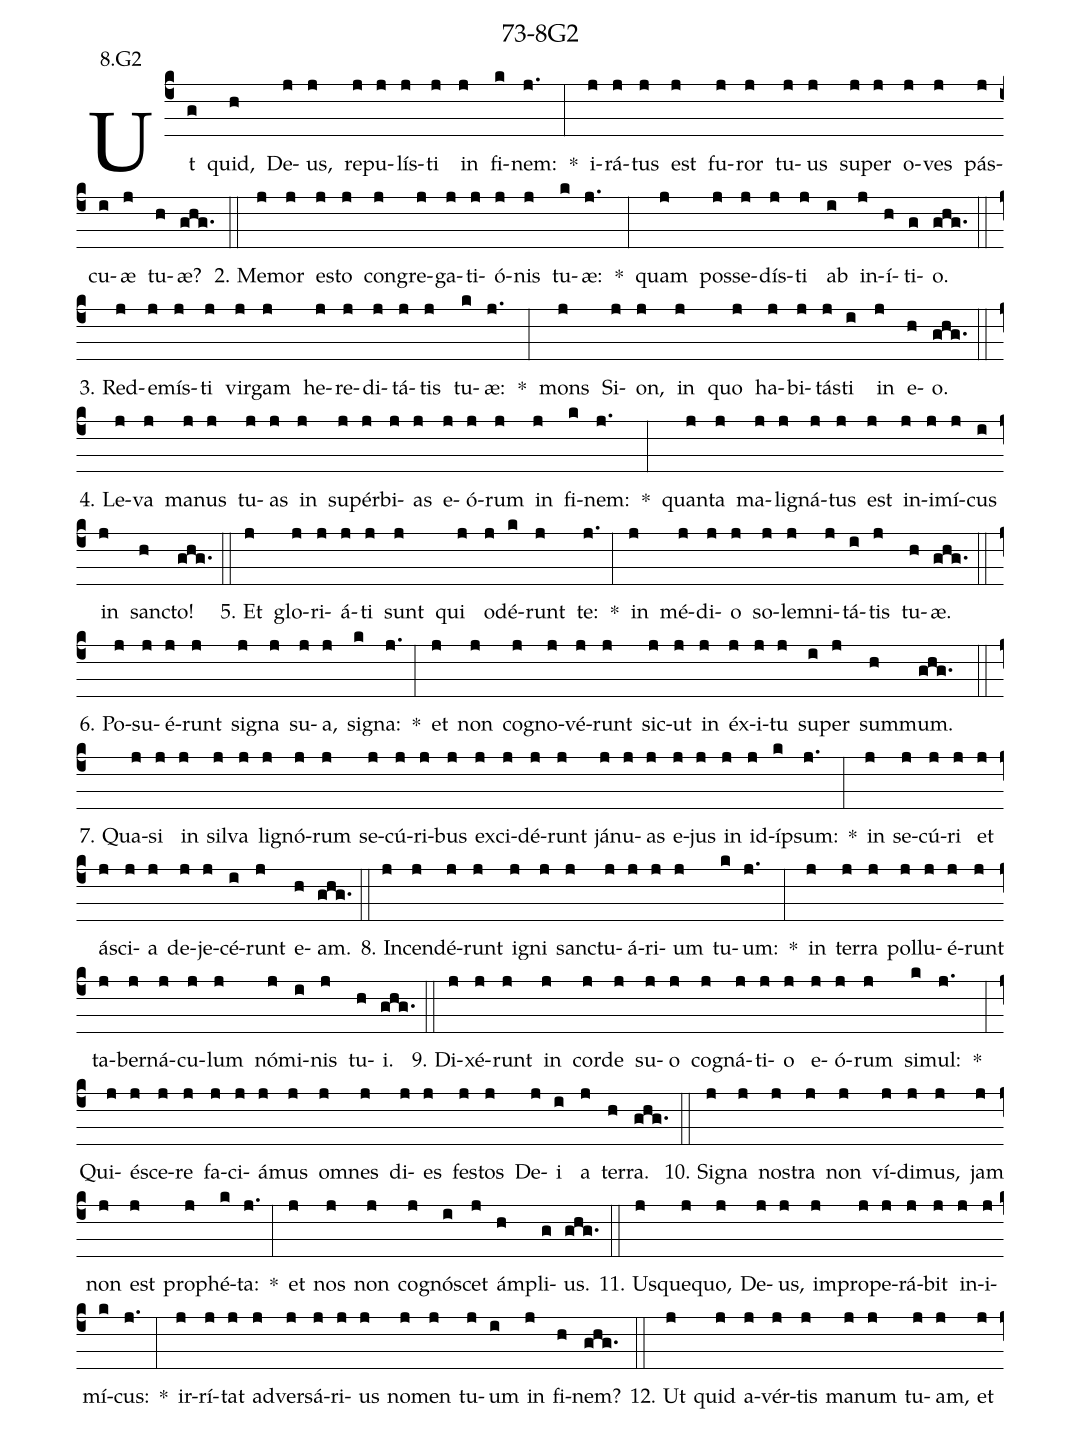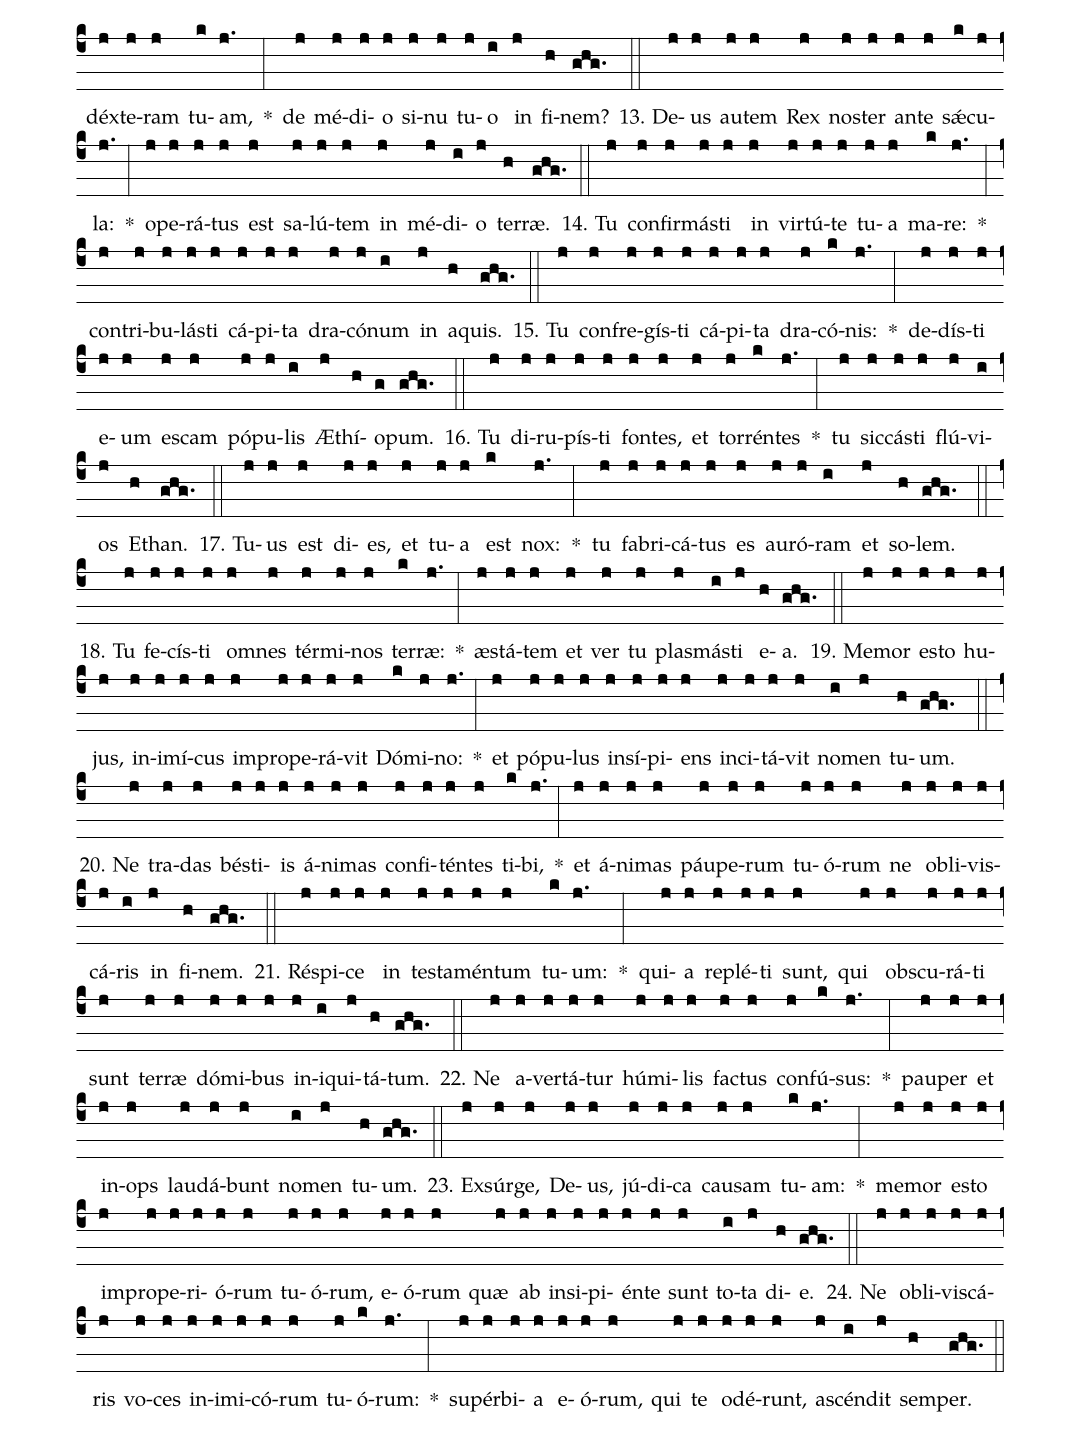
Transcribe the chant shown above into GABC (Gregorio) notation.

name: 73-8G2;
annotation: 8.G2;
%%
(c4)Ut(g) quid,(h) De(j)us,(j) re(j)pu(j)lís(j)ti(j) in(j) fi(k)nem:(j.) *(:) i(j)rá(j)tus(j) est(j) fu(j)ror(j) tu(j)us(j) su(j)per(j) o(j)ves(j) pás(j)cu(i)æ(j) tu(h)æ?(ghg.) (::)
2. Me(j)mor(j) es(j)to(j) con(j)gre(j)ga(j)ti(j)ó(j)nis(j) tu(k)æ:(j.) *(:) quam(j) pos(j)se(j)dís(j)ti(j) ab(i) in(j)í(h)ti(g)o.(ghg.) (::)
3. Red(j)e(j)mís(j)ti(j) vir(j)gam(j) he(j)re(j)di(j)tá(j)tis(j) tu(k)æ:(j.) *(:) mons(j) Si(j)on,(j) in(j) quo(j) ha(j)bi(j)tás(j)ti(i) in(j) e(h)o.(ghg.) (::)
4. Le(j)va(j) ma(j)nus(j) tu(j)as(j) in(j) su(j)pér(j)bi(j)as(j) e(j)ó(j)rum(j) in(j) fi(k)nem:(j.) *(:) quan(j)ta(j) ma(j)li(j)gná(j)tus(j) est(j) in(j)i(j)mí(j)cus(i) in(j) sanc(h)to!(ghg.) (::)
5. Et(j) glo(j)ri(j)á(j)ti(j) sunt(j) qui(j) o(j)dé(k)runt(j) te:(j.) *(:) in(j) mé(j)di(j)o(j) so(j)lem(j)ni(j)tá(i)tis(j) tu(h)æ.(ghg.) (::)
6. Po(j)su(j)é(j)runt(j) si(j)gna(j) su(j)a,(j) si(k)gna:(j.) *(:) et(j) non(j) co(j)gno(j)vé(j)runt(j) sic(j)ut(j) in(j) éx(j)i(j)tu(j) su(i)per(j) sum(h)mum.(ghg.) (::)
7. Qua(j)si(j) in(j) sil(j)va(j) li(j)gnó(j)rum(j) se(j)cú(j)ri(j)bus(j) ex(j)ci(j)dé(j)runt(j) já(j)nu(j)as(j) e(j)jus(j) in(j) id(j)íp(k)sum:(j.) *(:) in(j) se(j)cú(j)ri(j) et(j) á(j)sci(j)a(j) de(j)je(j)cé(i)runt(j) e(h)am.(ghg.) (::)
8. In(j)cen(j)dé(j)runt(j) i(j)gni(j) sanc(j)tu(j)á(j)ri(j)um(j) tu(k)um:(j.) *(:) in(j) ter(j)ra(j) pol(j)lu(j)é(j)runt(j) ta(j)ber(j)ná(j)cu(j)lum(j) nó(j)mi(i)nis(j) tu(h)i.(ghg.) (::)
9. Di(j)xé(j)runt(j) in(j) cor(j)de(j) su(j)o(j) co(j)gná(j)ti(j)o(j) e(j)ó(j)rum(j) si(k)mul:(j.) *(:) Qui(j)é(j)sce(j)re(j) fa(j)ci(j)á(j)mus(j) om(j)nes(j) di(j)es(j) fes(j)tos(j) De(j)i(i) a(j) ter(h)ra.(ghg.) (::)
10. Si(j)gna(j) nos(j)tra(j) non(j) ví(j)di(j)mus,(j) jam(j) non(j) est(j) pro(j)phé(k)ta:(j.) *(:) et(j) nos(j) non(j) co(j)gnó(i)scet(j) ám(h)pli(g)us.(ghg.) (::)
11. Us(j)que(j)quo,(j) De(j)us,(j) im(j)pro(j)pe(j)rá(j)bit(j) in(j)i(j)mí(k)cus:(j.) *(:) ir(j)rí(j)tat(j) ad(j)ver(j)sá(j)ri(j)us(j) no(j)men(j) tu(j)um(i) in(j) fi(h)nem?(ghg.) (::)
12. Ut(j) quid(j) a(j)vér(j)tis(j) ma(j)num(j) tu(j)am,(j) et(j) déx(j)te(j)ram(j) tu(k)am,(j.) *(:) de(j) mé(j)di(j)o(j) si(j)nu(j) tu(j)o(i) in(j) fi(h)nem?(ghg.) (::)
13. De(j)us(j) au(j)tem(j) Rex(j) nos(j)ter(j) an(j)te(j) sǽ(k)cu(j)la:(j.) *(:) o(j)pe(j)rá(j)tus(j) est(j) sa(j)lú(j)tem(j) in(j) mé(j)di(i)o(j) ter(h)ræ.(ghg.) (::)
14. Tu(j) con(j)fir(j)más(j)ti(j) in(j) vir(j)tú(j)te(j) tu(j)a(j) ma(k)re:(j.) *(:) con(j)tri(j)bu(j)lás(j)ti(j) cá(j)pi(j)ta(j) dra(j)có(j)num(i) in(j) a(h)quis.(ghg.) (::)
15. Tu(j) con(j)fre(j)gís(j)ti(j) cá(j)pi(j)ta(j) dra(j)có(k)nis:(j.) *(:) de(j)dís(j)ti(j) e(j)um(j) es(j)cam(j) pó(j)pu(j)lis(i) Æ(j)thí(h)o(g)pum.(ghg.) (::)
16. Tu(j) di(j)ru(j)pís(j)ti(j) fon(j)tes,(j) et(j) tor(j)rén(k)tes(j.) *(:) tu(j) sic(j)cás(j)ti(j) flú(j)vi(i)os(j) E(h)than.(ghg.) (::)
17. Tu(j)us(j) est(j) di(j)es,(j) et(j) tu(j)a(j) est(k) nox:(j.) *(:) tu(j) fa(j)bri(j)cá(j)tus(j) es(j) au(j)ró(j)ram(i) et(j) so(h)lem.(ghg.) (::)
18. Tu(j) fe(j)cís(j)ti(j) om(j)nes(j) tér(j)mi(j)nos(j) ter(k)ræ:(j.) *(:) æs(j)tá(j)tem(j) et(j) ver(j) tu(j) plas(j)más(i)ti(j) e(h)a.(ghg.) (::)
19. Me(j)mor(j) es(j)to(j) hu(j)jus,(j) in(j)i(j)mí(j)cus(j) im(j)pro(j)pe(j)rá(j)vit(j) Dó(k)mi(j)no:(j.) *(:) et(j) pó(j)pu(j)lus(j) in(j)sí(j)pi(j)ens(j) in(j)ci(j)tá(j)vit(j) no(i)men(j) tu(h)um.(ghg.) (::)
20. Ne(j) tra(j)das(j) bés(j)ti(j)is(j) á(j)ni(j)mas(j) con(j)fi(j)tén(j)tes(j) ti(k)bi,(j.) *(:) et(j) á(j)ni(j)mas(j) páu(j)pe(j)rum(j) tu(j)ó(j)rum(j) ne(j) ob(j)li(j)vis(j)cá(j)ris(i) in(j) fi(h)nem.(ghg.) (::)
21. Ré(j)spi(j)ce(j) in(j) tes(j)ta(j)mén(j)tum(j) tu(k)um:(j.) *(:) qui(j)a(j) re(j)plé(j)ti(j) sunt,(j) qui(j) obs(j)cu(j)rá(j)ti(j) sunt(j) ter(j)ræ(j) dó(j)mi(j)bus(j) in(j)i(i)qui(j)tá(h)tum.(ghg.) (::)
22. Ne(j) a(j)ver(j)tá(j)tur(j) hú(j)mi(j)lis(j) fac(j)tus(j) con(j)fú(k)sus:(j.) *(:) pau(j)per(j) et(j) in(j)ops(j) lau(j)dá(j)bunt(j) no(i)men(j) tu(h)um.(ghg.) (::)
23. Ex(j)súr(j)ge,(j) De(j)us,(j) jú(j)di(j)ca(j) cau(j)sam(j) tu(k)am:(j.) *(:) me(j)mor(j) es(j)to(j) im(j)pro(j)pe(j)ri(j)ó(j)rum(j) tu(j)ó(j)rum,(j) e(j)ó(j)rum(j) quæ(j) ab(j) in(j)si(j)pi(j)én(j)te(j) sunt(j) to(i)ta(j) di(h)e.(ghg.) (::)
24. Ne(j) ob(j)li(j)vis(j)cá(j)ris(j) vo(j)ces(j) in(j)i(j)mi(j)có(j)rum(j) tu(j)ó(k)rum:(j.) *(:) su(j)pér(j)bi(j)a(j) e(j)ó(j)rum,(j) qui(j) te(j) o(j)dé(j)runt,(j) a(j)scén(i)dit(j) sem(h)per.(ghg.) (::)
